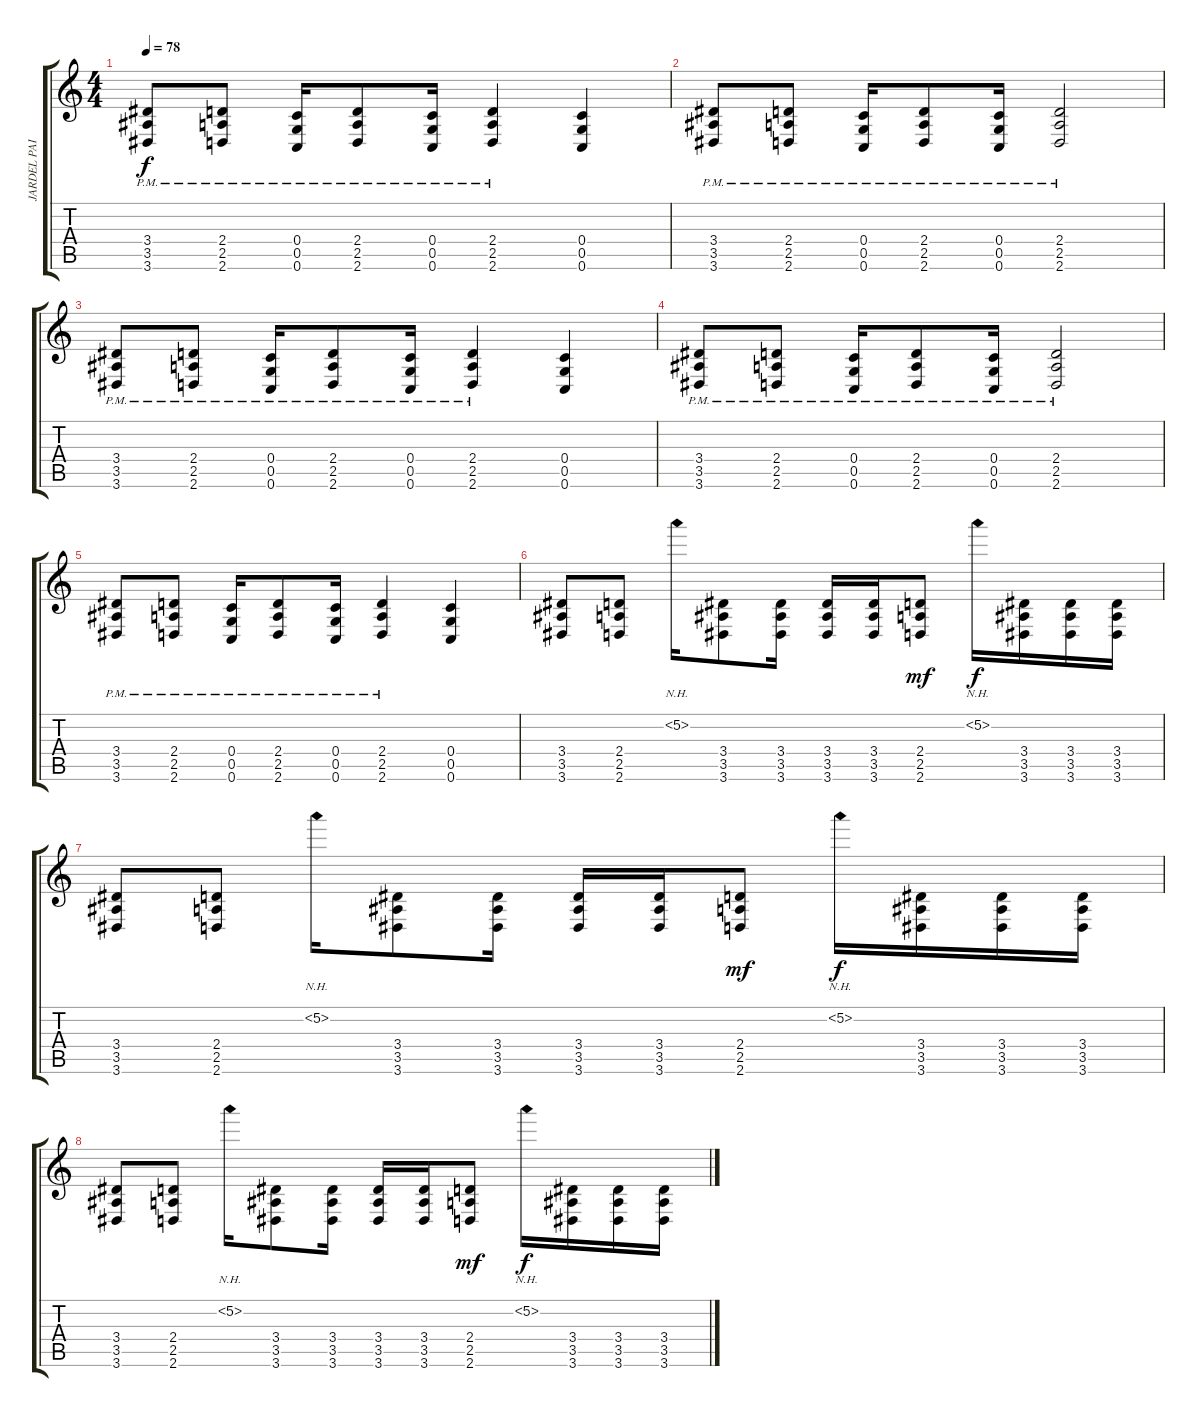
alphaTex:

\track ("JARDEL PAISANTE" "JARDEL PAI") {instrument distortionguitar}
\staff {score tabs}
\tuning (D4 A3 F3 C3 G2 C2) {hide}
\ts (4 4)
\tempo 78
\clef g2
\ks c
(3.4{pm} 3.5{pm} 3.6{pm}).8{dy f} (2.4{pm} 2.5{pm} 2.6{pm}).8 (0.4{pm} 0.5{pm} 0.6{pm}).16 (2.4{pm} 2.5{pm} 2.6{pm}).8 (0.4{pm} 0.5{pm} 0.6{pm}).16 (2.4{pm} 2.5{pm} 2.6{pm}).4 (0.4 0.5 0.6).4 |
(3.4{pm} 3.5{pm} 3.6{pm}).8 (2.4{pm} 2.5{pm} 2.6{pm}).8 (0.4{pm} 0.5{pm} 0.6{pm}).16 (2.4{pm} 2.5{pm} 2.6{pm}).8 (0.4{pm} 0.5{pm} 0.6{pm}).16 (2.4{pm} 2.5{pm} 2.6{pm}).2 |
(3.4{pm} 3.5{pm} 3.6{pm}).8 (2.4{pm} 2.5{pm} 2.6{pm}).8 (0.4{pm} 0.5{pm} 0.6{pm}).16 (2.4{pm} 2.5{pm} 2.6{pm}).8 (0.4{pm} 0.5{pm} 0.6{pm}).16 (2.4{pm} 2.5{pm} 2.6{pm}).4 (0.4 0.5 0.6).4 |
(3.4{pm} 3.5{pm} 3.6{pm}).8 (2.4{pm} 2.5{pm} 2.6{pm}).8 (0.4{pm} 0.5{pm} 0.6{pm}).16 (2.4{pm} 2.5{pm} 2.6{pm}).8 (0.4{pm} 0.5{pm} 0.6{pm}).16 (2.4{pm} 2.5{pm} 2.6{pm}).2 |
(3.4{pm} 3.5{pm} 3.6{pm}).8 (2.4{pm} 2.5{pm} 2.6{pm}).8 (0.4{pm} 0.5{pm} 0.6{pm}).16 (2.4{pm} 2.5{pm} 2.6{pm}).8 (0.4{pm} 0.5{pm} 0.6{pm}).16 (2.4{pm} 2.5{pm} 2.6{pm}).4 (0.4 0.5 0.6).4 |
(3.4 3.5 3.6).8 (2.4 2.5 2.6).8 5.2{nh}.16 (3.4 3.5 3.6).8 (3.4 3.5 3.6).16 (3.4 3.5 3.6).16 (3.4 3.5 3.6).16 (2.4 2.5 2.6).8{dy mf} 5.2{nh}.16{dy f} (3.4 3.5 3.6).16 (3.4 3.5 3.6).16 (3.4 3.5 3.6).16 |
(3.4 3.5 3.6).8 (2.4 2.5 2.6).8 5.2{nh}.16 (3.4 3.5 3.6).8 (3.4 3.5 3.6).16 (3.4 3.5 3.6).16 (3.4 3.5 3.6).16 (2.4 2.5 2.6).8{dy mf} 5.2{nh}.16{dy f} (3.4 3.5 3.6).16 (3.4 3.5 3.6).16 (3.4 3.5 3.6).16 |
(3.4 3.5 3.6).8 (2.4 2.5 2.6).8 5.2{nh}.16 (3.4 3.5 3.6).8 (3.4 3.5 3.6).16 (3.4 3.5 3.6).16 (3.4 3.5 3.6).16 (2.4 2.5 2.6).8{dy mf} 5.2{nh}.16{dy f} (3.4 3.5 3.6).16 (3.4 3.5 3.6).16 (3.4 3.5 3.6).16
